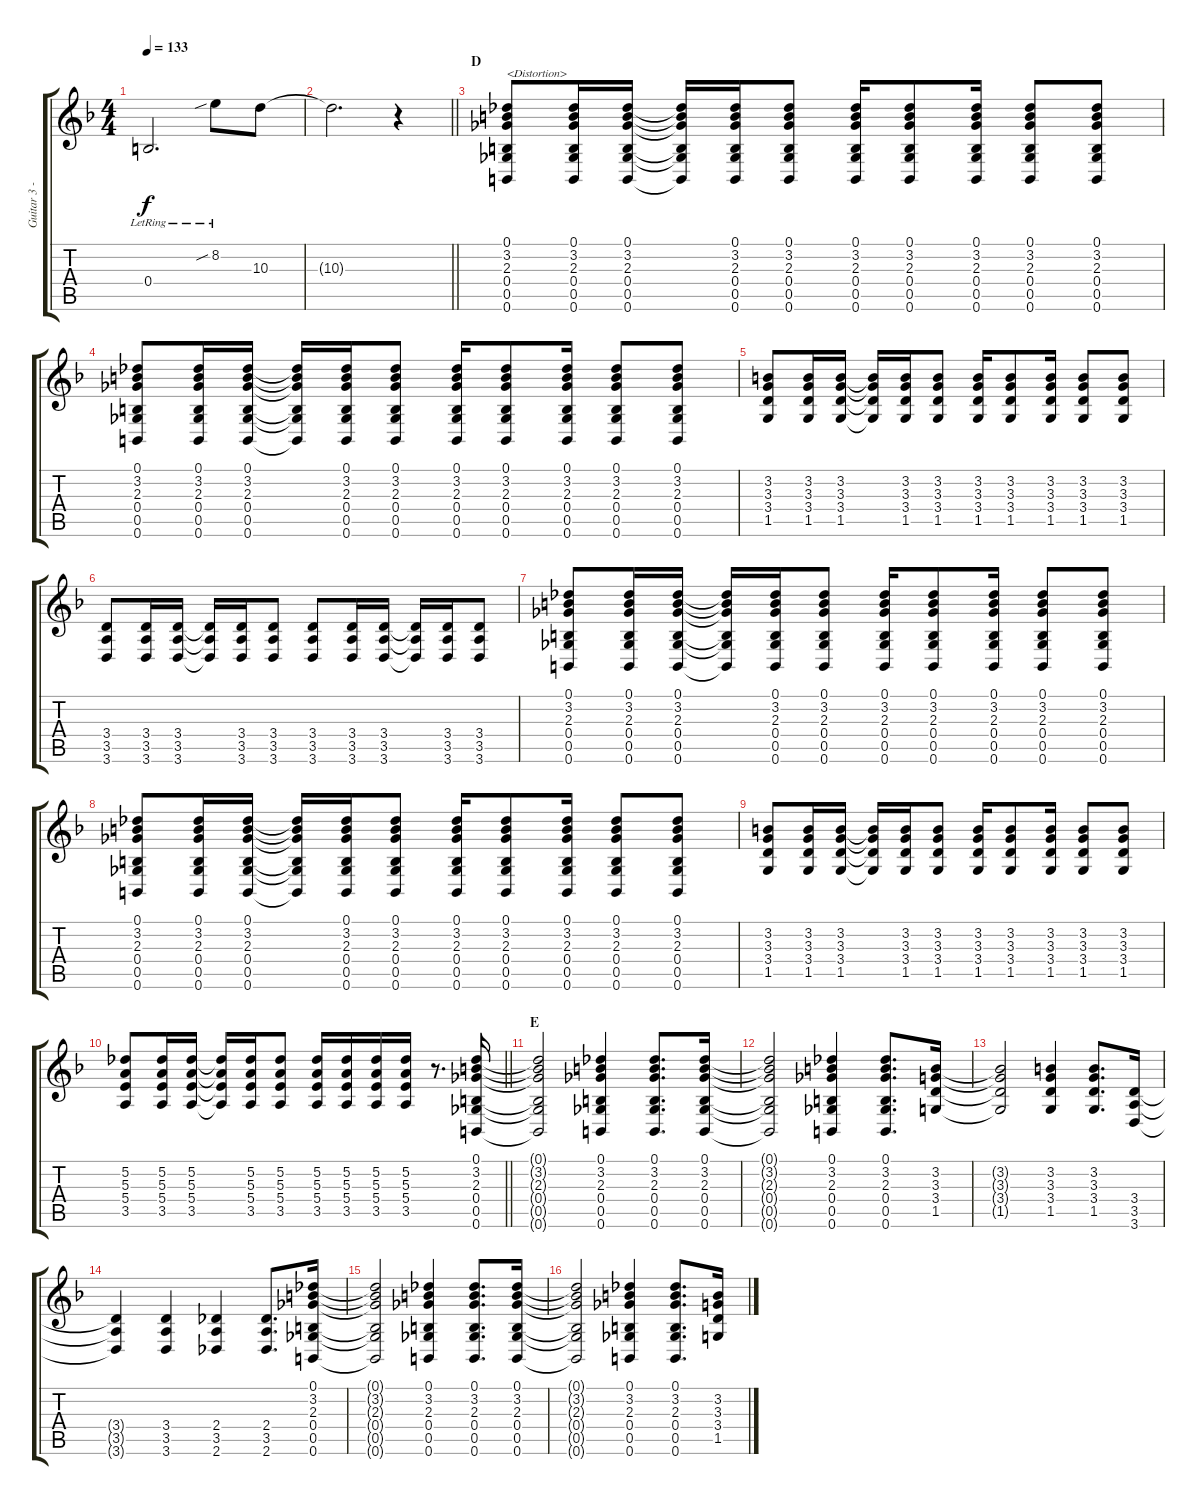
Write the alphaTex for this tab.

\track ("Guitar 3 - Aoi" "Guitar 3 -") {instrument overdrivenguitar}
\staff {score tabs}
\tuning (Db4 Ab3 E3 B2 Gb2 B1) {hide}
\ts (4 4)
\tempo 133
\clef g2
\ks f
0.4{lr}.2{d dy f} 8.2{sib lr}.8 10.3.8 |
\barLineRight lightlight
10.3{t}.2{d} r.4 |
\section ("" "D")
(0.1 3.2 2.3 0.4 0.5 0.6).8{txt "<Distortion>" instrument overdrivenguitar} (0.1 3.2 2.3 0.4 0.5 0.6).16 (0.1 3.2 2.3 0.4 0.5 0.6).16 (0.1{t} 3.2{t} 2.3{t} 0.4{t} 0.5{t} 0.6{t}).16 (0.1 3.2 2.3 0.4 0.5 0.6).16 (0.1 3.2 2.3 0.4 0.5 0.6).8 (0.1 3.2 2.3 0.4 0.5 0.6).16 (0.1 3.2 2.3 0.4 0.5 0.6).8 (0.1 3.2 2.3 0.4 0.5 0.6).16 (0.1 3.2 2.3 0.4 0.5 0.6).8 (0.1 3.2 2.3 0.4 0.5 0.6).8 |
(0.1 3.2 2.3 0.4 0.5 0.6).8 (0.1 3.2 2.3 0.4 0.5 0.6).16 (0.1 3.2 2.3 0.4 0.5 0.6).16 (0.1{t} 3.2{t} 2.3{t} 0.4{t} 0.5{t} 0.6{t}).16 (0.1 3.2 2.3 0.4 0.5 0.6).16 (0.1 3.2 2.3 0.4 0.5 0.6).8 (0.1 3.2 2.3 0.4 0.5 0.6).16 (0.1 3.2 2.3 0.4 0.5 0.6).8 (0.1 3.2 2.3 0.4 0.5 0.6).16 (0.1 3.2 2.3 0.4 0.5 0.6).8 (0.1 3.2 2.3 0.4 0.5 0.6).8 |
(3.2 3.3 3.4 1.5).8 (3.2 3.3 3.4 1.5).16 (3.2 3.3 3.4 1.5).16 (3.2{t} 3.3{t} 3.4{t} 1.5{t}).16 (3.2 3.3 3.4 1.5).16 (3.2 3.3 3.4 1.5).8 (3.2 3.3 3.4 1.5).16 (3.2 3.3 3.4 1.5).8 (3.2 3.3 3.4 1.5).16 (3.2 3.3 3.4 1.5).8 (3.2 3.3 3.4 1.5).8 |
(3.4 3.5 3.6).8 (3.4 3.5 3.6).16 (3.4 3.5 3.6).16 (3.4{t} 3.5{t} 3.6{t}).16 (3.4 3.5 3.6).16 (3.4 3.5 3.6).8 (3.4 3.5 3.6).8 (3.4 3.5 3.6).16 (3.4 3.5 3.6).16 (3.4{t} 3.5{t} 3.6{t}).16 (3.4 3.5 3.6).16 (3.4 3.5 3.6).8 |
(0.1 3.2 2.3 0.4 0.5 0.6).8 (0.1 3.2 2.3 0.4 0.5 0.6).16 (0.1 3.2 2.3 0.4 0.5 0.6).16 (0.1{t} 3.2{t} 2.3{t} 0.4{t} 0.5{t} 0.6{t}).16 (0.1 3.2 2.3 0.4 0.5 0.6).16 (0.1 3.2 2.3 0.4 0.5 0.6).8 (0.1 3.2 2.3 0.4 0.5 0.6).16 (0.1 3.2 2.3 0.4 0.5 0.6).8 (0.1 3.2 2.3 0.4 0.5 0.6).16 (0.1 3.2 2.3 0.4 0.5 0.6).8 (0.1 3.2 2.3 0.4 0.5 0.6).8 |
(0.1 3.2 2.3 0.4 0.5 0.6).8 (0.1 3.2 2.3 0.4 0.5 0.6).16 (0.1 3.2 2.3 0.4 0.5 0.6).16 (0.1{t} 3.2{t} 2.3{t} 0.4{t} 0.5{t} 0.6{t}).16 (0.1 3.2 2.3 0.4 0.5 0.6).16 (0.1 3.2 2.3 0.4 0.5 0.6).8 (0.1 3.2 2.3 0.4 0.5 0.6).16 (0.1 3.2 2.3 0.4 0.5 0.6).8 (0.1 3.2 2.3 0.4 0.5 0.6).16 (0.1 3.2 2.3 0.4 0.5 0.6).8 (0.1 3.2 2.3 0.4 0.5 0.6).8 |
(3.2 3.3 3.4 1.5).8 (3.2 3.3 3.4 1.5).16 (3.2 3.3 3.4 1.5).16 (3.2{t} 3.3{t} 3.4{t} 1.5{t}).16 (3.2 3.3 3.4 1.5).16 (3.2 3.3 3.4 1.5).8 (3.2 3.3 3.4 1.5).16 (3.2 3.3 3.4 1.5).8 (3.2 3.3 3.4 1.5).16 (3.2 3.3 3.4 1.5).8 (3.2 3.3 3.4 1.5).8 |
\barLineRight lightlight
(5.2 5.3 5.4 3.5).8 (5.2 5.3 5.4 3.5).16 (5.2 5.3 5.4 3.5).16 (5.2{t} 5.3{t} 5.4{t} 3.5{t}).16 (5.2 5.3 5.4 3.5).16 (5.2 5.3 5.4 3.5).8 (5.2 5.3 5.4 3.5).16 (5.2 5.3 5.4 3.5).16 (5.2 5.3 5.4 3.5).16 (5.2 5.3 5.4 3.5).16 r.8{d} (0.1 3.2 2.3 0.4 0.5 0.6).16 |
\section ("" "E")
(0.1{t} 3.2{t} 2.3{t} 0.4{t} 0.5{t} 0.6{t}).2 (0.1 3.2 2.3 0.4 0.5 0.6).4 (0.1 3.2 2.3 0.4 0.5 0.6).8{d} (0.1 3.2 2.3 0.4 0.5 0.6).16 |
(0.1{t} 3.2{t} 2.3{t} 0.4{t} 0.5{t} 0.6{t}).2 (0.1 3.2 2.3 0.4 0.5 0.6).4 (0.1 3.2 2.3 0.4 0.5 0.6).8{d} (3.2 3.3 3.4 1.5).16 |
(3.2{t} 3.3{t} 3.4{t} 1.5{t}).2 (3.2 3.3 3.4 1.5).4 (3.2 3.3 3.4 1.5).8{d} (3.4 3.5 3.6).16 |
(3.4{t} 3.5{t} 3.6{t}).4 (3.4 3.5 3.6).4 (2.4 3.5 2.6).4 (2.4 3.5 2.6).8{d} (0.1 3.2 2.3 0.4 0.5 0.6).16 |
(0.1{t} 3.2{t} 2.3{t} 0.4{t} 0.5{t} 0.6{t}).2 (0.1 3.2 2.3 0.4 0.5 0.6).4 (0.1 3.2 2.3 0.4 0.5 0.6).8{d} (0.1 3.2 2.3 0.4 0.5 0.6).16 |
(0.1{t} 3.2{t} 2.3{t} 0.4{t} 0.5{t} 0.6{t}).2 (0.1 3.2 2.3 0.4 0.5 0.6).4 (0.1 3.2 2.3 0.4 0.5 0.6).8{d} (3.2 3.3 3.4 1.5).16
